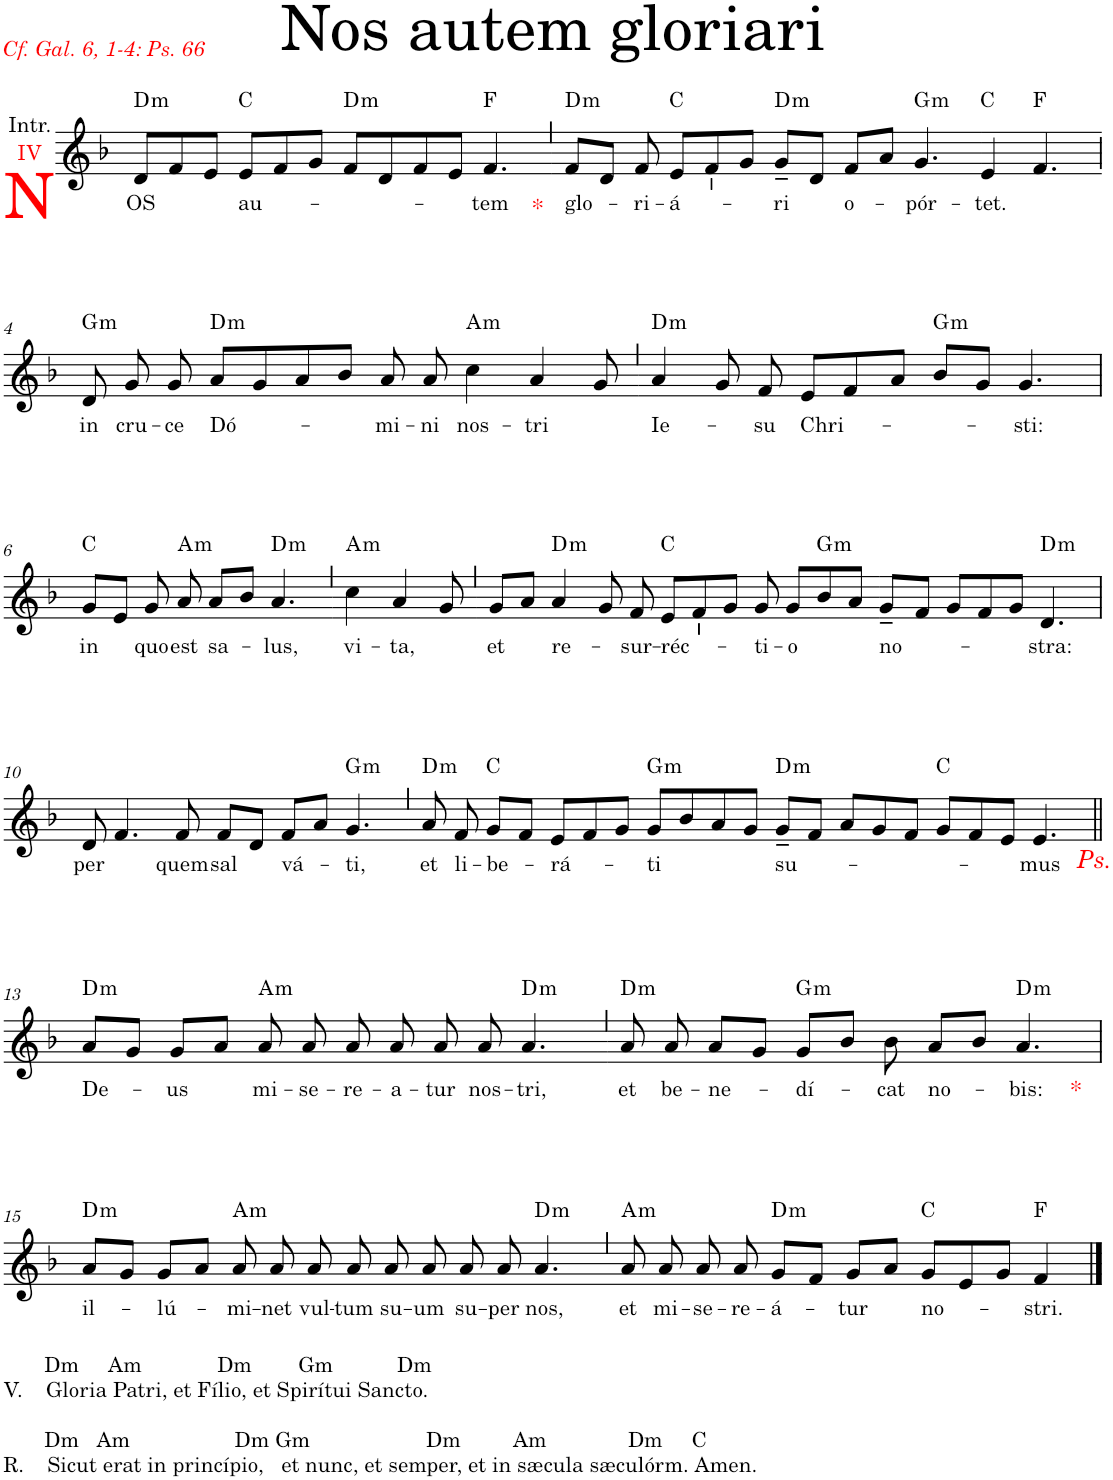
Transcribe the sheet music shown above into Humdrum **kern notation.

**kern	**text	**harte
*part1	*part1	*part1
*staff1	*staff1	*
*I"Soprano	*	*
*I'S.	*	*
*clefG2	*	*
*k[b-]	*	*
*M4/4	*	*
=1	=1	=1
!LO:TX:b:color=#FF0000:t=N	!	!
!LO:TX:a:color=#FF0000:t=IV	!	!
!LO:TX:a:t=Intr.	!	!
!	!LO:LY:b	!LO:H:kt=m
*^	*	*
8d/L	1.ryy	OS	D:min
8f/	.	.	.
8e/J	.	.	.
!	!	!LO:LY:b	!
8e/L	.	au-	C:maj
8f/	.	.	.
8g/J	.	.	.
!	!	!	!LO:H:kt=m
8f/L	.	.	D:min
8d/	.	.	.
8f/	.	.	.
8e/J	.	.	.
!	!	!LO:LY:b	!
4.f/	.	-tem	F:maj
!	!LO:TX:b:color=#FF0000:t=*	!	!
.	8ryy	.	.
=2`	=2`	=2`	=2`
!	!	!LO:LY:b	!LO:H:kt=m
*v	*v	*	*
8f/L	glo-	D:min
8d/J	.	.
!	!LO:LY:b	!
8f/	-ri-	.
!	!LO:LY:b	!
8e/L	-á-	C:maj
8f/	.	.
8g/J	.	.
!	!LO:LY:b	!LO:H:kt=m
8g~/L	-ri	D:min
8d/J	.	.
!	!LO:LY:b	!
8f/L	o-	.
8a/J	.	.
!	!LO:LY:b	!LO:H:kt=m
4.g/	-pór-	G:min
=3-	=3-	=3-
!	!LO:LY:b	!
4e/	-tet.	C:maj
4.f/	.	F:maj
!!LO:LB:g=z
=4	=4	=4
!	!LO:LY:b	!LO:H:kt=m
8d/	in	G:min
!	!LO:LY:b	!
8g/	cru-	.
!	!LO:LY:b	!
8g/	-ce	.
!	!LO:LY:b	!LO:H:kt=m
8a/L	Dó-	D:min
8g/	.	.
8a/	.	.
8b-/J	.	.
!	!LO:LY:b	!
8a/	-mi-	.
!	!LO:LY:b	!
8a/	-ni	.
!	!LO:LY:b	!LO:H:kt=m
4cc\	nos-	A:min
!	!LO:LY:b	!
4a/	-tri	.
8g/	.	.
=5`	=5`	=5`
!	!LO:LY:b	!LO:H:kt=m
4a/	Ie-	D:min
8g/	.	.
!	!LO:LY:b	!
8f/	-su	.
!	!LO:LY:b	!
8e/L	Chri-	.
8f/	.	.
8a/J	.	.
!	!	!LO:H:kt=m
8b-/L	.	G:min
8g/J	.	.
!	!LO:LY:b	!
4.g/	-sti:	.
!!LO:LB:g=z
=6	=6	=6
!	!LO:LY:b	!
8g/L	in	C:maj
8e/J	.	.
!	!LO:LY:b	!
8g/	quo	.
!	!LO:LY:b	!LO:H:kt=m
8a/	est	A:min
!	!LO:LY:b	!
8a/L	sa-	.
8b-/J	.	.
!	!LO:LY:b	!LO:H:kt=m
[4a/	-lus,	D:min
=7`	=7`	=7`
!	!LO:LY:b	!LO:H:kt=m
4cc\	vi-	A:min
8a/]	.	.
!	!LO:LY:b	!
4a/	-ta,	.
8g/	.	.
=8`	=8`	=8`
!	!LO:LY:b	!
8g/L	et	.
8a/J	.	.
!	!LO:LY:b	!LO:H:kt=m
4a/	re-	D:min
8g/	.	.
!	!LO:LY:b	!
8f/	-sur-	.
!	!LO:LY:b	!
8e/L	-réc-	C:maj
8f/	.	.
8g/J	.	.
!	!LO:LY:b	!
8g/	-ti-	.
!	!LO:LY:b	!
8g/L	-o	.
!	!	!LO:H:kt=m
8b-/	.	G:min
8a/J	.	.
=9-	=9-	=9-
!	!LO:LY:b	!
8g~/L	no-	.
8f/J	.	.
8g/L	.	.
8f/	.	.
8g/J	.	.
!	!LO:LY:b	!LO:H:kt=m
4.d/	-stra:	D:min
!!LO:LB:g=z
=10	=10	=10
!	!LO:LY:b	!
8d/	per	.
4.f/	.	.
!	!LO:LY:b	!
8f/	quem	.
!	!LO:LY:b	!
8f/L	sal	.
8d/J	.	.
!	!LO:LY:b	!
8f/L	-vá-	.
8a/J	.	.
!	!LO:LY:b	!LO:H:kt=m
4.g/	-ti,	G:min
=11`	=11`	=11`
!	!LO:LY:b	!LO:H:kt=m
8a/	et	D:min
!	!LO:LY:b	!
8f/	li-	.
!	!LO:LY:b	!
8g/L	-be-	C:maj
8f/J	.	.
!	!LO:LY:b	!
8e/L	-rá-	.
8f/	.	.
8g/J	.	.
!	!LO:LY:b	!LO:H:kt=m
8g/L	-ti	G:min
8b-/	.	.
8a/	.	.
8g/J	.	.
=12-	=12-	=12-
!	!LO:LY:b	!LO:H:kt=m
*^	*	*
8g~/L	1ryy	su-	D:min
8f/J	.	.	.
8a/L	.	.	.
8g/	.	.	.
8f/J	.	.	.
8g/L	.	.	C:maj
8f/	.	.	.
8e/J	.	.	.
!	!	!LO:LY:b	!
4.e/	4ryy	-mus	.
!	!LO:TX:b:i:color=#FF0000:t=Ps.	!	!
.	8ryy	.	.
!!LO:LB:g=z	!!
=13||	=13||	=13||	=13||
!	!	!LO:LY:b	!LO:H:kt=m
*v	*v	*	*
8a/L	De-	D:min
8g/J	.	.
!	!LO:LY:b	!
8g/L	-us	.
8a/J	.	.
!	!LO:LY:b	!LO:H:kt=m
8a/	mi-	A:min
!	!LO:LY:b	!
8a/	-se-	.
!	!LO:LY:b	!
8a/	-re-	.
!	!LO:LY:b	!
8a/	-a-	.
!	!LO:LY:b	!
8a/	-tur	.
!	!LO:LY:b	!
8a/	nos-	.
!	!LO:LY:b	!LO:H:kt=m
4.a/	-tri,	D:min
=14`	=14`	=14`
!	!LO:LY:b	!LO:H:kt=m
*^	*	*
8a/	1ryy	et	D:min
!	!	!LO:LY:b	!
8a/	.	be-	.
!	!	!LO:LY:b	!
8a/L	.	-ne-	.
8g/J	.	.	.
!	!	!LO:LY:b	!LO:H:kt=m
8g/L	.	-dí-	G:min
8b-/J	.	.	.
!	!	!LO:LY:b	!
8b-\	.	-cat	.
!	!	!LO:LY:b	!
8a/L	.	no-	.
8b-/J	4.ryy	.	.
!	!	!LO:LY:b	!LO:H:kt=m
4.a/	.	-bis:	D:min
!	!LO:TX:b:color=#FF0000:t=*	!	!
.	8ryy	.	.
!!LO:LB:g=z	!!
=15	=15	=15	=15
!LO:TX:b:t=Dm     Am             Dm        Gm           Dm	!	!	!
!LO:TX:b:t=V.    Gloria Patri, et Fílio, et Spirítui Sancto.	!	!	!
!LO:TX:b:t=Dm   Am                  Dm Gm                    Dm         Am              Dm     C	!	!	!
!LO:TX:b:t=R.    Sicut erat in princípio,   et nunc, et semper, et in sæcula sæculórm. Amen.	!	!	!
!	!	!LO:LY:b	!LO:H:kt=m
*v	*v	*	*
8a/L	il-	D:min
8g/J	.	.
!	!LO:LY:b	!
8g/L	-lú-	.
8a/J	.	.
!	!LO:LY:b	!LO:H:kt=m
8a/	-mi-	A:min
!	!LO:LY:b	!
8a/	-net	.
!	!LO:LY:b	!
8a/	vul-	.
!	!LO:LY:b	!
8a/	-tum	.
!	!LO:LY:b	!
8a/	su-	.
!	!LO:LY:b	!
8a/	-um	.
!	!LO:LY:b	!
8a/	su-	.
!	!LO:LY:b	!
8a/	-per	.
!	!LO:LY:b	!LO:H:kt=m
4.a/	nos,	D:min
=16`	=16`	=16`
!	!LO:LY:b	!LO:H:kt=m
8a/	et	A:min
!	!LO:LY:b	!
8a/	mi-	.
!	!LO:LY:b	!
8a/	-se-	.
!	!LO:LY:b	!
8a/	-re-	.
!	!LO:LY:b	!LO:H:kt=m
8g/L	-á-	D:min
8f/J	.	.
!	!LO:LY:b	!
8g/L	-tur	.
8a/J	.	.
!	!LO:LY:b	!
8g/L	no-	C:maj
8e/	.	.
8g/J	.	.
!	!LO:LY:b	!
4f/	-stri.	F:maj
==	==	==
*-	*-	*-
